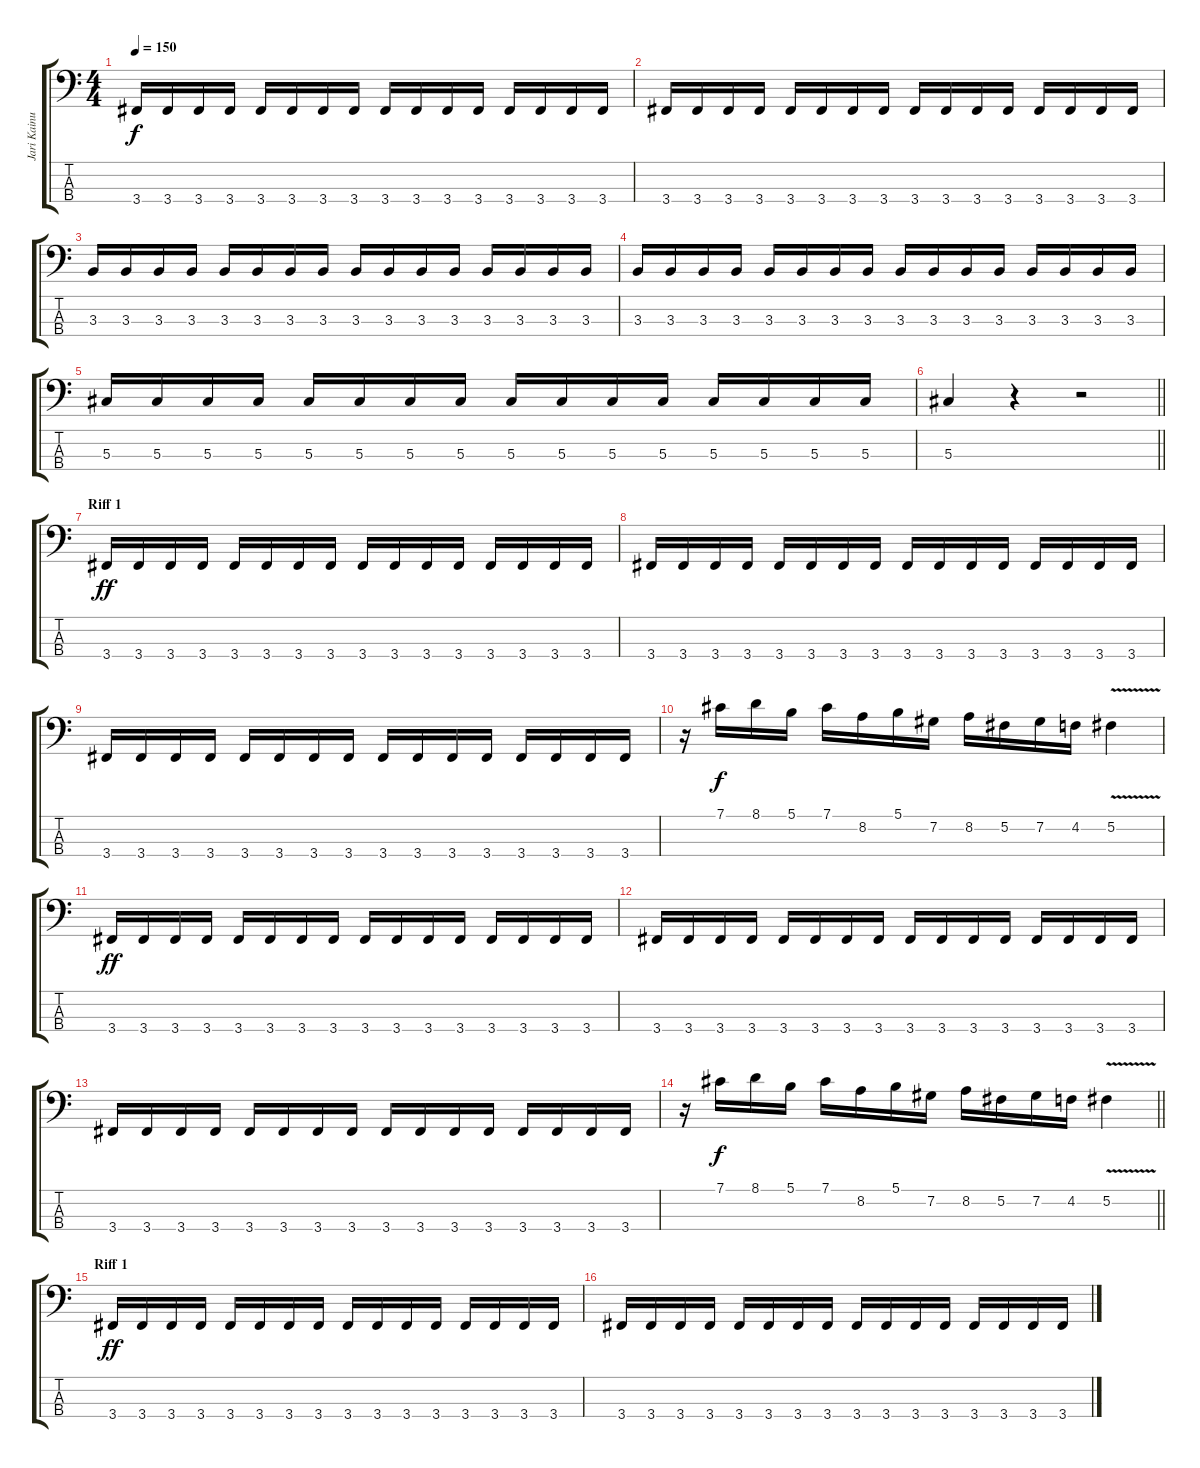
\track ("Jari Kainulainen" "Jari Kainu") {instrument electricbassfinger}
\staff {score tabs}
\tuning (Gb2 Db2 Ab1 Eb1) {hide}
\ts (4 4)
\tempo 150
\clef f4
\ks c
3.4.16{dy f} 3.4.16 3.4.16 3.4.16 3.4.16 3.4.16 3.4.16 3.4.16 3.4.16 3.4.16 3.4.16 3.4.16 3.4.16 3.4.16 3.4.16 3.4.16 |
3.4.16 3.4.16 3.4.16 3.4.16 3.4.16 3.4.16 3.4.16 3.4.16 3.4.16 3.4.16 3.4.16 3.4.16 3.4.16 3.4.16 3.4.16 3.4.16 |
3.3.16 3.3.16 3.3.16 3.3.16 3.3.16 3.3.16 3.3.16 3.3.16 3.3.16 3.3.16 3.3.16 3.3.16 3.3.16 3.3.16 3.3.16 3.3.16 |
3.3.16 3.3.16 3.3.16 3.3.16 3.3.16 3.3.16 3.3.16 3.3.16 3.3.16 3.3.16 3.3.16 3.3.16 3.3.16 3.3.16 3.3.16 3.3.16 |
5.3.16 5.3.16 5.3.16 5.3.16 5.3.16 5.3.16 5.3.16 5.3.16 5.3.16 5.3.16 5.3.16 5.3.16 5.3.16 5.3.16 5.3.16 5.3.16 |
\barLineRight lightlight
5.3.4 r.4 r.2 |
\section ("" "Riff 1")
3.4.16{dy ff} 3.4.16 3.4.16 3.4.16 3.4.16 3.4.16 3.4.16 3.4.16 3.4.16 3.4.16 3.4.16 3.4.16 3.4.16 3.4.16 3.4.16 3.4.16 |
3.4.16 3.4.16 3.4.16 3.4.16 3.4.16 3.4.16 3.4.16 3.4.16 3.4.16 3.4.16 3.4.16 3.4.16 3.4.16 3.4.16 3.4.16 3.4.16 |
3.4.16 3.4.16 3.4.16 3.4.16 3.4.16 3.4.16 3.4.16 3.4.16 3.4.16 3.4.16 3.4.16 3.4.16 3.4.16 3.4.16 3.4.16 3.4.16 |
r.16 7.1.16{dy f} 8.1.16 5.1.16 7.1.16 8.2.16 5.1.16 7.2.16 8.2.16 5.2.16 7.2.16 4.2.16 5.2{v}.4 |
3.4.16{dy ff} 3.4.16 3.4.16 3.4.16 3.4.16 3.4.16 3.4.16 3.4.16 3.4.16 3.4.16 3.4.16 3.4.16 3.4.16 3.4.16 3.4.16 3.4.16 |
3.4.16 3.4.16 3.4.16 3.4.16 3.4.16 3.4.16 3.4.16 3.4.16 3.4.16 3.4.16 3.4.16 3.4.16 3.4.16 3.4.16 3.4.16 3.4.16 |
3.4.16 3.4.16 3.4.16 3.4.16 3.4.16 3.4.16 3.4.16 3.4.16 3.4.16 3.4.16 3.4.16 3.4.16 3.4.16 3.4.16 3.4.16 3.4.16 |
\barLineRight lightlight
r.16 7.1.16{dy f} 8.1.16 5.1.16 7.1.16 8.2.16 5.1.16 7.2.16 8.2.16 5.2.16 7.2.16 4.2.16 5.2{v}.4 |
\section ("" "Riff 1")
3.4.16{dy ff} 3.4.16 3.4.16 3.4.16 3.4.16 3.4.16 3.4.16 3.4.16 3.4.16 3.4.16 3.4.16 3.4.16 3.4.16 3.4.16 3.4.16 3.4.16 |
3.4.16 3.4.16 3.4.16 3.4.16 3.4.16 3.4.16 3.4.16 3.4.16 3.4.16 3.4.16 3.4.16 3.4.16 3.4.16 3.4.16 3.4.16 3.4.16
